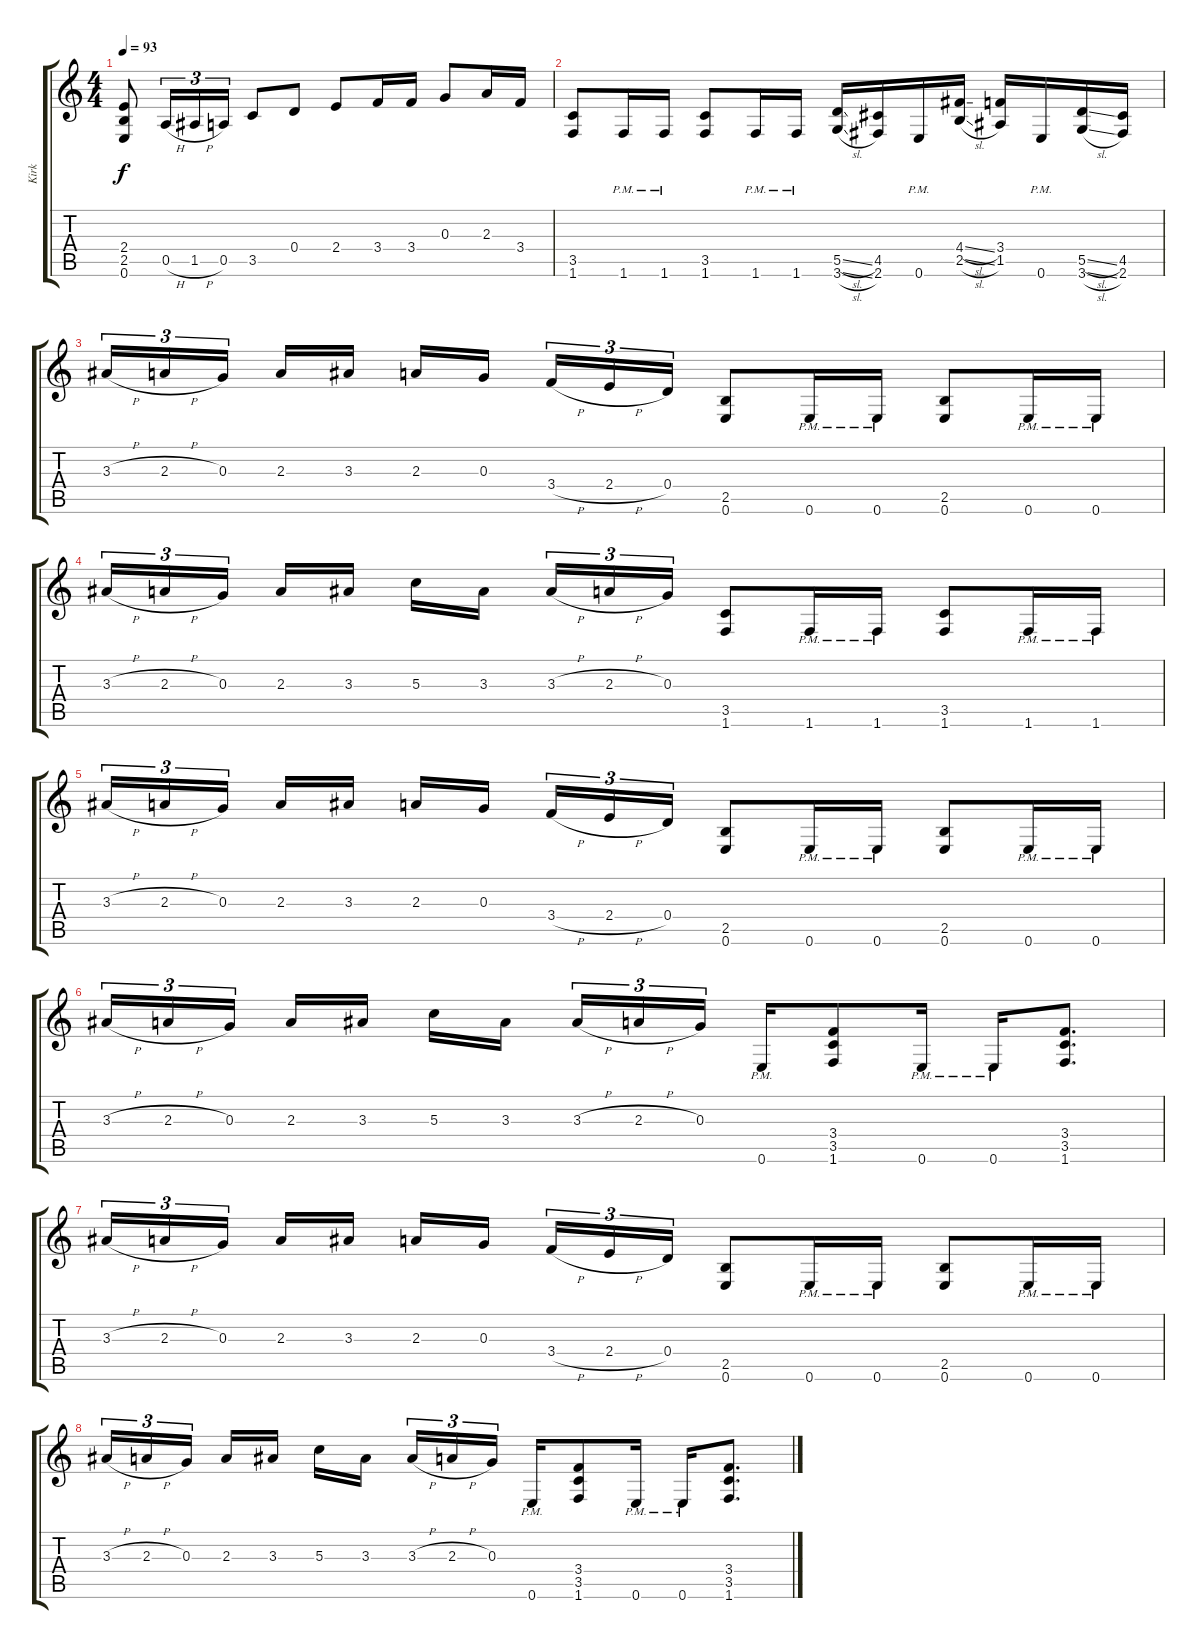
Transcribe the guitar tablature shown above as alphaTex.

\track ("Kirk" "Kirk") {mute instrument distortionguitar}
\staff {score tabs}
\tuning (E4 B3 G3 D3 A2 E2) {hide}
\ts (4 4)
\tempo 93
\clef g2
\ks c
(2.4 2.5 0.6).8{dy f} 0.5{h}.16{tu (3 2)} 1.5{h}.16{tu (3 2)} 0.5.16{tu (3 2)} 3.5.8 0.4.8 2.4.8 3.4.16 3.4.16 0.3.8 2.3.16 3.4.16 |
(3.5 1.6).8 1.6{pm}.16 1.6{pm}.16 (3.5 1.6).8 1.6{pm}.16 1.6{pm}.16 (5.5{sl} 3.6{sl}).16 (4.5 2.6).16 0.6{pm}.16 (4.4{sl} 2.5{sl}).16 (3.4 1.5).16 0.6{pm}.16 (5.5{sl} 3.6{sl}).16 (4.5 2.6).16 |
3.3{h}.16{tu (3 2)} 2.3{h}.16{tu (3 2)} 0.3.16{tu (3 2) beam splitsecondary} 2.3.16 3.3.16 2.3.16 0.3.16{beam splitsecondary} 3.4{h}.16{tu (3 2)} 2.4{h}.16{tu (3 2)} 0.4.16{tu (3 2)} (2.5 0.6).8 0.6{pm}.16 0.6{pm}.16 (2.5 0.6).8 0.6{pm}.16 0.6{pm}.16 |
3.3{h}.16{tu (3 2)} 2.3{h}.16{tu (3 2)} 0.3.16{tu (3 2) beam splitsecondary} 2.3.16 3.3.16 5.3.16 3.3.16{beam splitsecondary} 3.3{h}.16{tu (3 2)} 2.3{h}.16{tu (3 2)} 0.3.16{tu (3 2)} (3.5 1.6).8 1.6{pm}.16 1.6{pm}.16 (3.5 1.6).8 1.6{pm}.16 1.6{pm}.16 |
3.3{h}.16{tu (3 2)} 2.3{h}.16{tu (3 2)} 0.3.16{tu (3 2) beam splitsecondary} 2.3.16 3.3.16 2.3.16 0.3.16{beam splitsecondary} 3.4{h}.16{tu (3 2)} 2.4{h}.16{tu (3 2)} 0.4.16{tu (3 2)} (2.5 0.6).8 0.6{pm}.16 0.6{pm}.16 (2.5 0.6).8 0.6{pm}.16 0.6{pm}.16 |
3.3{h}.16{tu (3 2)} 2.3{h}.16{tu (3 2)} 0.3.16{tu (3 2) beam splitsecondary} 2.3.16 3.3.16 5.3.16 3.3.16{beam splitsecondary} 3.3{h}.16{tu (3 2)} 2.3{h}.16{tu (3 2)} 0.3.16{tu (3 2)} 0.6{pm}.16 (3.4 3.5 1.6).8 0.6{pm}.16 0.6{pm}.16 (3.4 3.5 1.6).8{d} |
3.3{h}.16{tu (3 2)} 2.3{h}.16{tu (3 2)} 0.3.16{tu (3 2) beam splitsecondary} 2.3.16 3.3.16 2.3.16 0.3.16{beam splitsecondary} 3.4{h}.16{tu (3 2)} 2.4{h}.16{tu (3 2)} 0.4.16{tu (3 2)} (2.5 0.6).8 0.6{pm}.16 0.6{pm}.16 (2.5 0.6).8 0.6{pm}.16 0.6{pm}.16 |
3.3{h}.16{tu (3 2)} 2.3{h}.16{tu (3 2)} 0.3.16{tu (3 2) beam splitsecondary} 2.3.16 3.3.16 5.3.16 3.3.16{beam splitsecondary} 3.3{h}.16{tu (3 2)} 2.3{h}.16{tu (3 2)} 0.3.16{tu (3 2)} 0.6{pm}.16 (3.4 3.5 1.6).8 0.6{pm}.16 0.6{pm}.16 (3.4 3.5 1.6).8{d}
